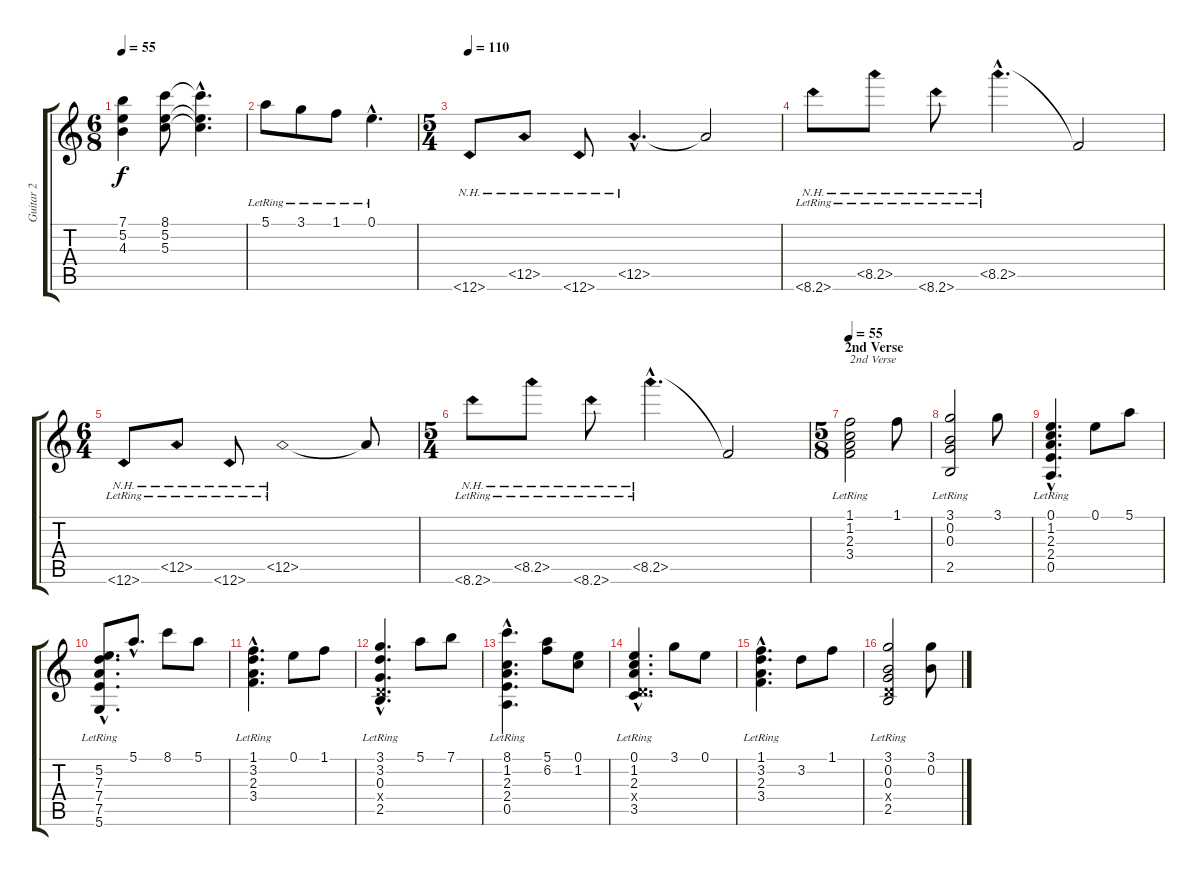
\track ("Guitar 2" "Guitar 2") {instrument acousticguitarsteel}
\staff {score tabs}
\tuning (E4 B3 G3 D3 A2 D2) {hide}
\ts (6 8)
\tempo 55
\clef g2
\ks c
(7.1{t} 5.2{t} 4.3{t}).4{dy f} (8.1 5.2 5.3).8 (8.1{hac t} 5.2{hac t} 5.3{hac t}).4{d} |
5.1{lr}.8 3.1{lr}.8 1.1{lr}.8 0.1{hac lr}.4{d} |
\ts (5 4)
\tempo 110
12.6{nh}.8 12.5{nh}.8 12.6{nh}.8 12.5{nh hac}.4{d} 12.5{t}.2 |
8.6{nh lr}.8 8.5{nh lr}.8 8.6{nh lr}.8 8.5{nh hac lr}.4{d} 8.5{t}.2 |
\ts (6 4)
12.6{nh lr}.8 12.5{nh lr}.8 12.6{nh lr}.8 12.5{nh lr}.1 12.5{t}.8 |
\ts (5 4)
8.6{nh lr}.8 8.5{nh lr}.8 8.6{nh lr}.8 8.5{nh hac lr}.4{d} 8.5{t}.2 |
\ts (5 8)
\section ("" "2nd Verse")
\tempo 55
(1.1{lr} 1.2 2.3{lr} 3.4{lr}).2{txt "2nd Verse"} 1.1.8 |
(3.1{lr} 0.2{lr} 0.3{lr} 2.5{lr}).2 3.1.8 |
(0.1{hac lr} 1.2{hac lr} 2.3{hac lr} 2.4{hac lr} 0.5{hac lr}).4{d} 0.1.8 5.1.8 |
(5.2{hac lr} 7.3{hac lr} 7.4{hac lr} 7.5{hac} 5.6{hac lr}).8{d} 5.1{hac}.8{d} 8.1.8 5.1.8 |
(1.1{hac lr} 3.2{hac lr} 2.3{hac lr} 3.4{hac lr}).4{d} 0.1.8 1.1.8 |
(3.1{hac} 3.2{hac lr} 0.3{hac lr} 0.4{hac x} 2.5{hac lr}).4{d} 5.1.8 7.1.8 |
(8.1{hac} 1.2{hac} 2.3{hac} 2.4{hac lr} 0.5{hac lr}).4{d} (5.1 6.2).8 (0.1 1.2).8 |
(0.1{hac} 1.2{hac lr} 2.3{hac lr} 0.4{hac x} 3.5{hac lr}).4{d} 3.1.8 0.1.8 |
(1.1{hac lr} 3.2{hac lr} 2.3{hac lr} 3.4{hac lr}).4{d} 3.2.8 1.1.8 |
(3.1 0.2 0.3{lr} 0.4{x} 2.5{lr}).2 (3.1 0.2).8
